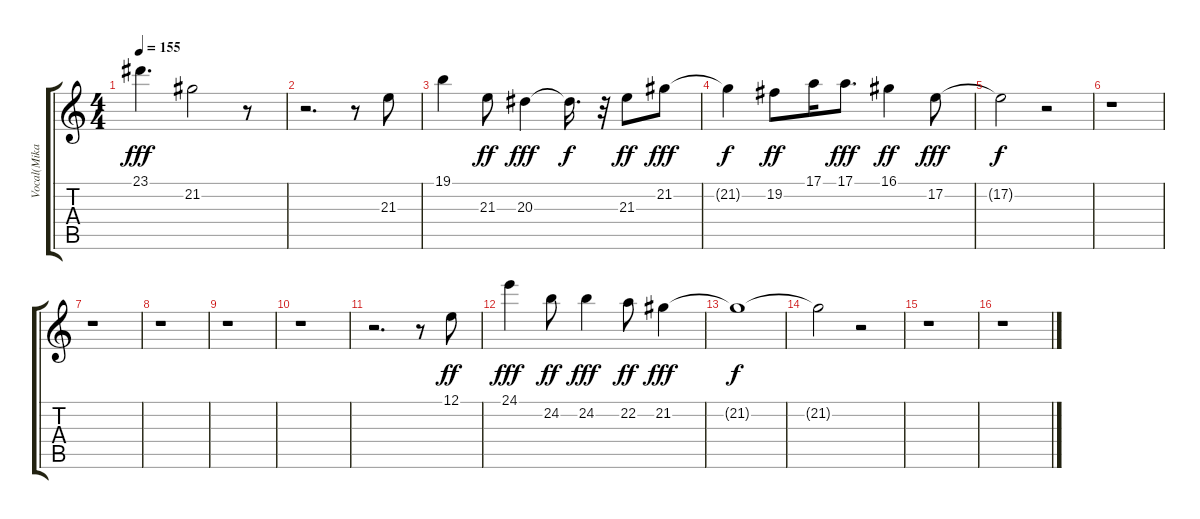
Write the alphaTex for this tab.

\track ("Vocal(Mika Nakashima)" "Vocal(Mika") {instrument panflute}
\staff {score tabs}
\tuning (E4 B3 G3 D3 A2 E2) {hide}
\ts (4 4)
\tempo 155
\clef g2
\ks c
23.1.4{d dy fff} 21.2.2 r.8 |
r.2{d} r.8 21.3.8 |
19.1.4 21.3.8{dy ff} 20.3.4{dy fff} 20.3{t}.16{d dy f} r.32 21.3.8{dy ff} 21.2.8{dy fff} |
21.2{t}.4{dy f} 19.2.8{dy ff} 17.1.16 17.1.8{d dy fff} 16.1.4{dy ff} 17.2.8{dy fff} |
17.2{t}.2{dy f} r.2 |
r.1 |
r.1 |
r.1 |
r.1 |
r.1 |
r.2{d} r.8 12.1.8{dy ff} |
24.1.4{dy fff} 24.2.8{dy ff} 24.2.4{dy fff} 22.2.8{dy ff} 21.2.4{dy fff} |
21.2{t}.1{dy f} |
21.2{t}.2 r.2 |
r.1 |
r.1
